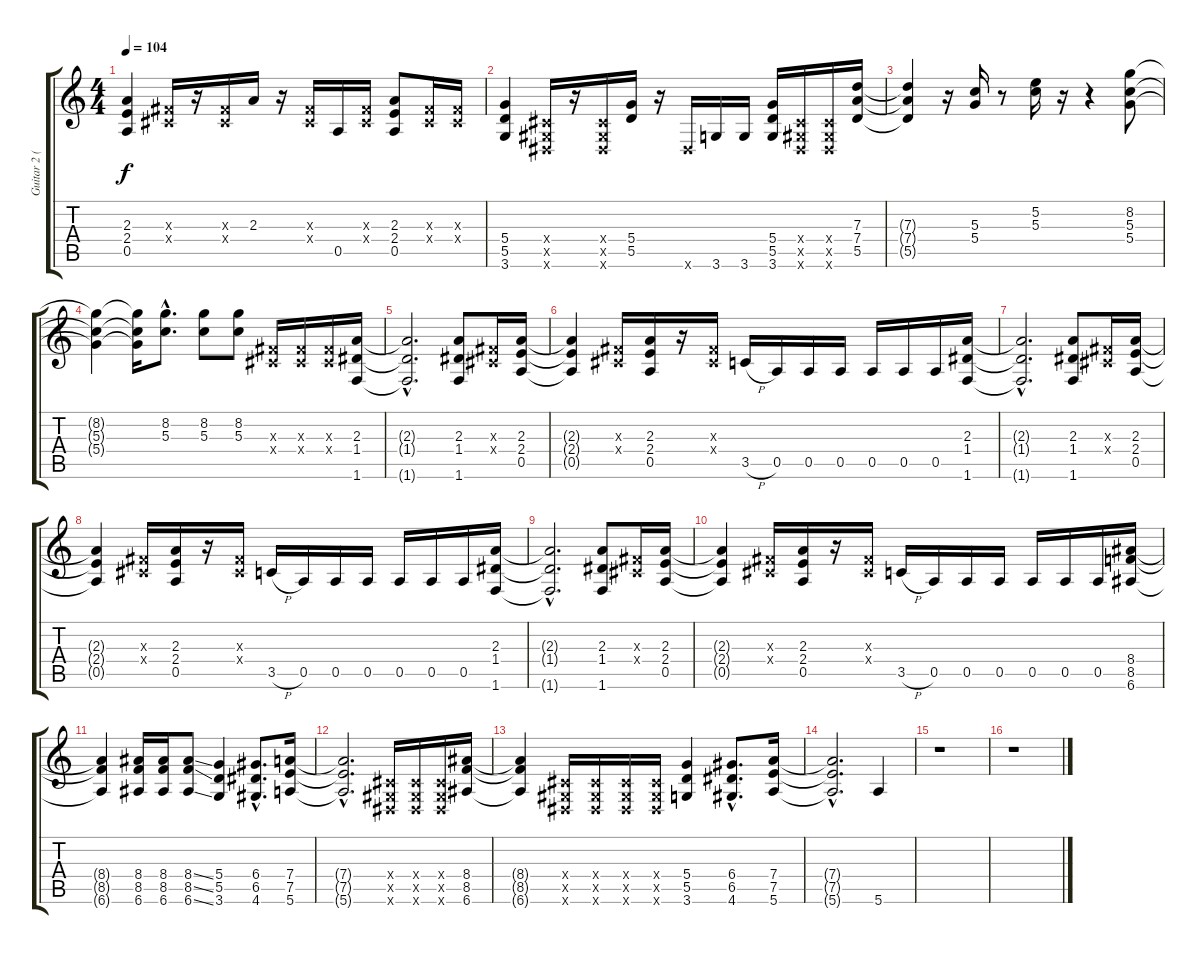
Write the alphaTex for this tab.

\track ("Guitar 2 (Rhythm & Outro)" "Guitar 2 (") {instrument distortionguitar}
\staff {score tabs}
\tuning (E4 B3 G3 D3 A2 E2) {hide}
\ts (4 4)
\tempo 104
\clef g2
\ks c
(2.3{t} 2.4{t} 0.5{t}).4{dy f} (-1.3{x} -1.4{x}).16 r.16 (-1.3{x} -1.4{x}).16 2.3.16 r.16 (-1.3{x} -1.4{x}).16 0.5.16 (-1.3{x} -1.4{x}).16 (2.3 2.4 0.5).8 (-1.3{x} -1.4{x}).16 (-1.3{x} -1.4{x}).16 |
(5.4 5.5 3.6).4 (-1.4{x} -1.5{x} -1.6{x}).16 r.16 (-1.4{x} -1.5{x} -1.6{x}).16 (5.4 5.5).16 r.16 -1.6{x}.16 3.6.16 3.6.16 (5.4 5.5 3.6).16 (-1.4{x} -1.5{x} -1.6{x}).16 (-1.4{x} -1.5{x} -1.6{x}).16 (7.3 7.4 5.5).16 |
(7.3{t} 7.4{t} 5.5{t}).4 r.16 (5.3 5.4).16 r.8 (5.2 5.3).16 r.16 r.4 (8.2 5.3 5.4).8 |
(8.2{t} 5.3{t} 5.4{t}).4 (8.2{t} 5.3{t} 5.4{t}).16 (8.2{hac} 5.3{hac}).8{d} (8.2 5.3).8 (8.2 5.3).8 (-1.3{x} -1.4{x}).16 (-1.3{x} -1.4{x}).16 (-1.3{x} -1.4{x}).16 (2.3 1.4 1.6).16 |
(2.3{hac t} 1.4{hac t} 1.6{hac t}).2{d} (2.3 1.4 1.6).8 (-1.3{x} -1.4{x}).16 (2.3 2.4 0.5).16 |
(2.3{t} 2.4{t} 0.5{t}).4 (-1.3{x} -1.4{x}).16 (2.3 2.4 0.5).16 r.16 (-1.3{x} -1.4{x}).16 3.5{h}.16 0.5.16 0.5.16 0.5.16 0.5.16 0.5.16 0.5.16 (2.3 1.4 1.6).16 |
(2.3{hac t} 1.4{hac t} 1.6{hac t}).2{d} (2.3 1.4 1.6).8 (-1.3{x} -1.4{x}).16 (2.3 2.4 0.5).16 |
(2.3{t} 2.4{t} 0.5{t}).4 (-1.3{x} -1.4{x}).16 (2.3 2.4 0.5).16 r.16 (-1.3{x} -1.4{x}).16 3.5{h}.16 0.5.16 0.5.16 0.5.16 0.5.16 0.5.16 0.5.16 (2.3 1.4 1.6).16 |
(2.3{hac t} 1.4{hac t} 1.6{hac t}).2{d} (2.3 1.4 1.6).8 (-1.3{x} -1.4{x}).16 (2.3 2.4 0.5).16 |
(2.3{t} 2.4{t} 0.5{t}).4 (-1.3{x} -1.4{x}).16 (2.3 2.4 0.5).16 r.16 (-1.3{x} -1.4{x}).16 3.5{h}.16 0.5.16 0.5.16 0.5.16 0.5.16 0.5.16 0.5.16 (8.4 8.5 6.6).16 |
(8.4{t} 8.5{t} 6.6{t}).4 (8.4 8.5 6.6).16 (8.4 8.5 6.6).16 (8.4{ss} 8.5{ss} 6.6{ss}).8 (5.4 5.5 3.6).4 (6.4{hac} 6.5{hac} 4.6{hac}).8{d} (7.4 7.5 5.6).16 |
(7.4{hac t} 7.5{hac t} 5.6{hac t}).2{d} (-1.4{x} -1.5{x} -1.6{x}).16 (-1.4{x} -1.5{x} -1.6{x}).16 (-1.4{x} -1.5{x} -1.6{x}).16 (8.4 8.5 6.6).16 |
(8.4{t} 8.5{t} 6.6{t}).4 (-1.4{x} -1.5{x} -1.6{x}).16 (-1.4{x} -1.5{x} -1.6{x}).16 (-1.4{x} -1.5{x} -1.6{x}).16 (-1.4{x} -1.5{x} -1.6{x}).16 (5.4 5.5 3.6).4 (6.4{hac} 6.5{hac} 4.6{hac}).8{d} (7.4 7.5 5.6).16 |
(7.4{hac t} 7.5{hac t} 5.6{hac t}).2{d} 5.6.4 |
r.1 |
r.1
